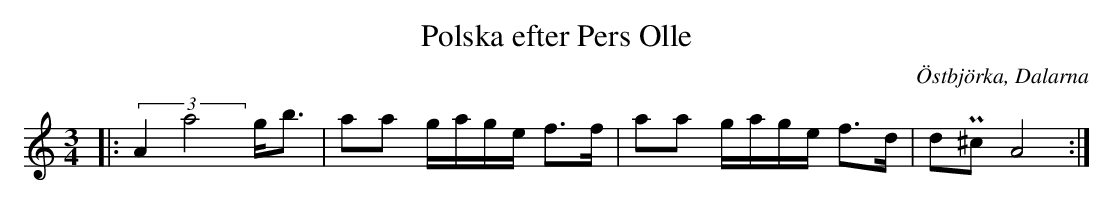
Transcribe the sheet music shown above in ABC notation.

X:1
T:Polska efter Pers Olle
O:Östbjörka, Dalarna
M:3/4
L:1/16
K:D Dor
|: (3:2:2A4a8 gb3 | a2a2 gage f3f | a2a2 gage f3d | d2P^c2 A8 :|
